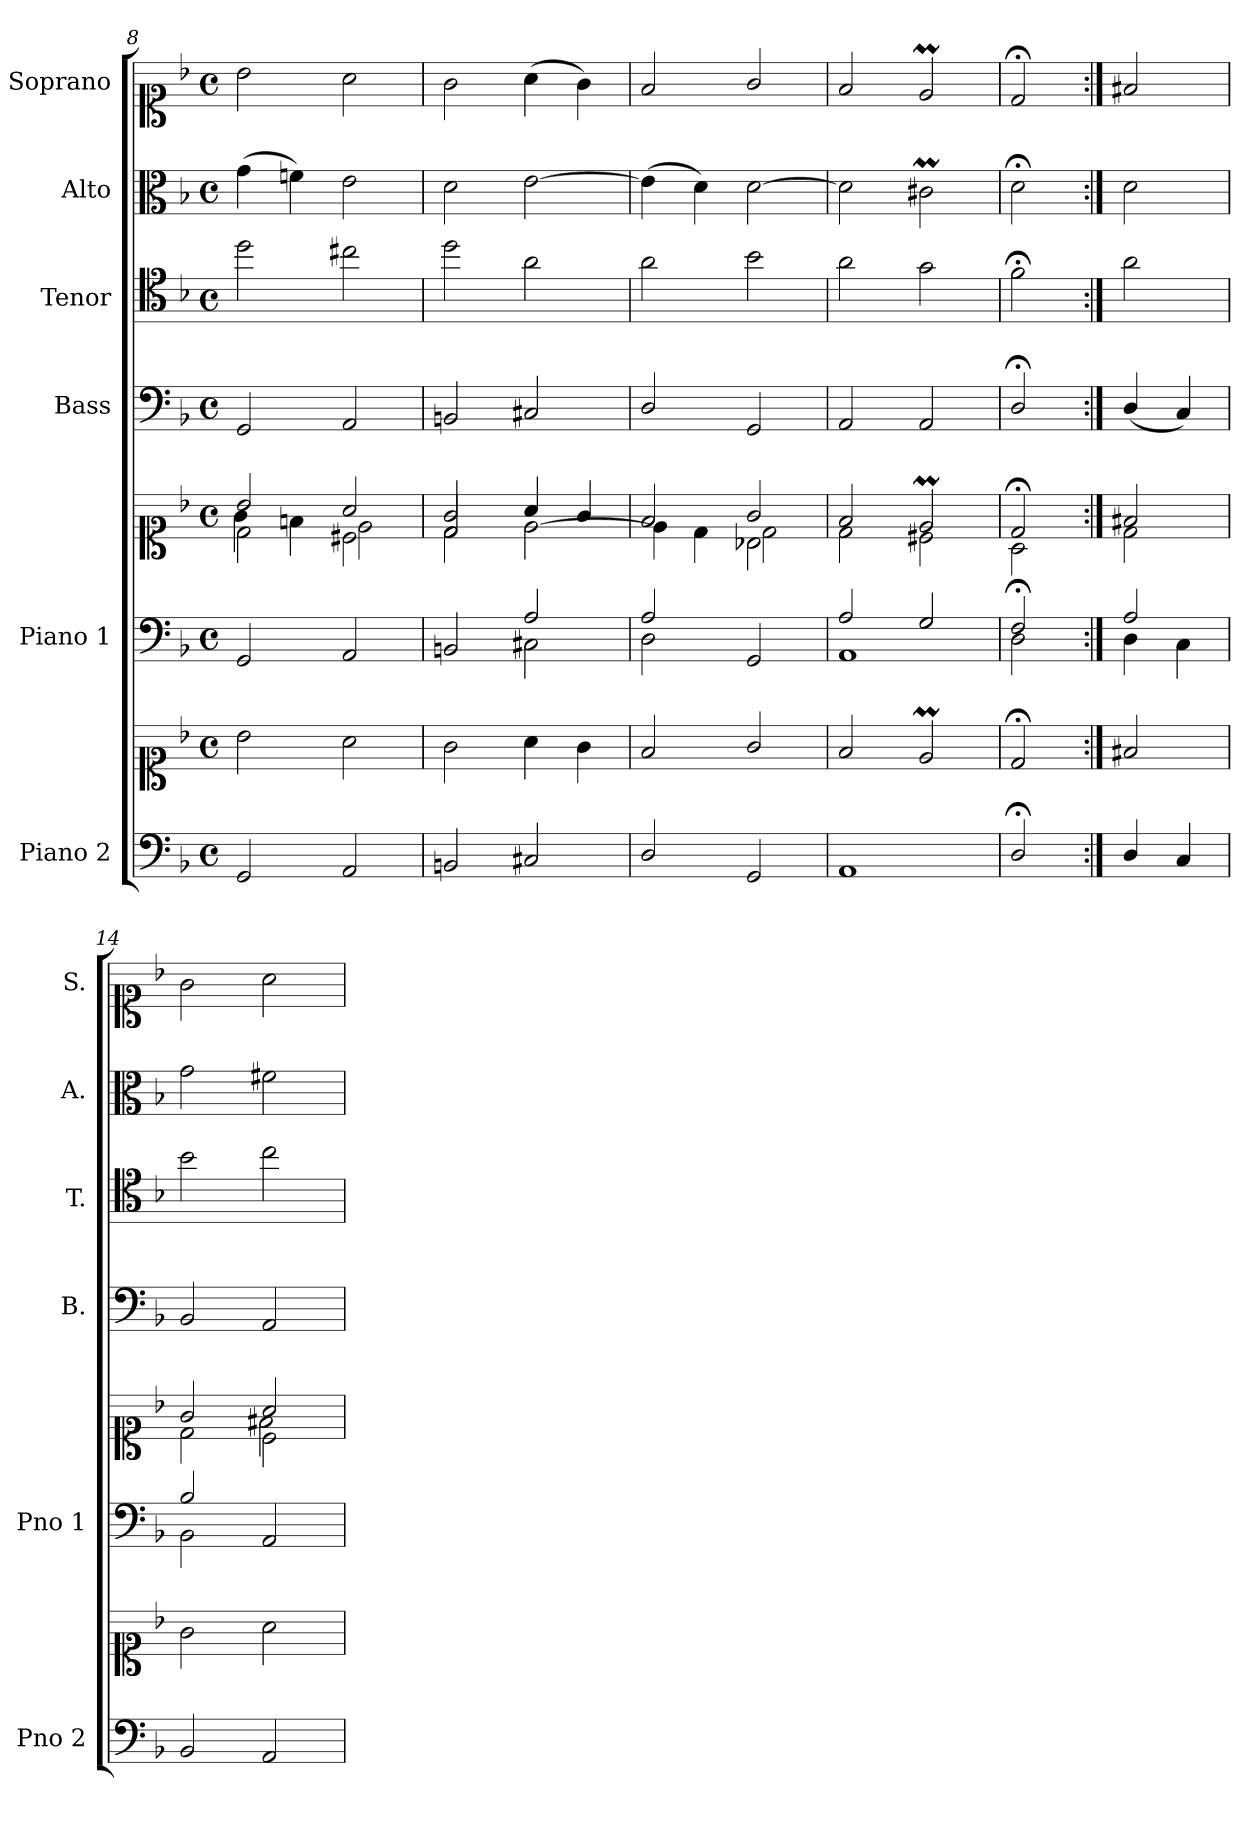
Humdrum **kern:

**kern	**kern	**kern	**kern	**kern	**kern	**kern	**kern
*part6	*part6	*part5	*part5	*part4	*part3	*part2	*part1
*staff8	*staff7	*staff6	*staff5	*staff4	*staff3	*staff2	*staff1
*I"Piano 2	*	*I"Piano 1	*	*I"Bass	*I"Tenor	*I"Alto	*I"Soprano
*I'Pno 2	*	*I'Pno 1	*	*I'B.	*I'T.	*I'A.	*I'S.
*clefF4	*clefC1	*clefF4	*clefC1	*clefF4	*clefC4	*clefC3	*clefC1
*	*	*	*	*	*ITrd7c12	*	*
*k[b-]	*k[b-]	*k[b-]	*k[b-]	*k[b-]	*k[b-]	*k[b-]	*k[b-]
*F:	*F:	*F:	*F:	*F:	*F:	*F:	*F:
*M4/4	*M4/4	*M4/4	*M4/4	*M4/4	*M4/4	*M4/4	*M4/4
*met(c)	*met(c)	*met(c)	*met(c)	*met(c)	*met(c)	*met(c)	*met(c)
=8	=8	=8	=8	=8	=8	=8	=8
*	*	*	*^	*	*	*	*
*	*	*	*	*^	*	*	*	*
2GG/	2b-\	2GG/	2b-/	2d\	4g\	2GG/	2d\	(4g\	2b-\
.	.	.	.	.	4fn\	.	.	4fn\)	.
2AA/	2a\	2AA/	2a/	2c#X\	2e\	2AA/	2c#X\	2e\	2a\
=9	=9	=9	=9	=9	=9	=9	=9	=9	=9
*	*	*^	*	*	*	*	*	*	*
2BBn/	2g\	2ryy	2BBn/	2g/	2d\	2d/	2BBn/	2d\	2d\	2g\
2C#X/	4a\	2A/	2C#X\	4a/	2ryy	[<2e\	2C#X/	2A\	[>2e\	(4a\
.	4g\	.	.	4g/	.	.	.	.	.	4g\)
=10	=10	=10	=10	=10	=10	=10	=10	=10	=10	=10
2D/	2f/	2A/	2D\	2f/	2ryy	4e\]	2D/	2A\	(4e\]	2f/
.	.	.	.	.	.	4d\	.	.	4d\)	.
2GG/	2g/	2ryy	2GG/	2g/	2B-X\	2d\	2GG/	2B-\	[>2d\	2g/
*	*	*	*	*	*v	*v	*	*	*	*
=11	=11	=11	=11	=11	=11	=11	=11	=11	=11
1AA/	2f/	2A/	1AA\	2f/	2d\	2AA/	2A\	2d\]	2f/
.	2em/	2G/	.	2em/	2c#X\	2AA/	2G\	2c#Xm\	2em/
=12	=12	=12	=12	=12	=12	=12	=12	=12	=12
2D;/	2d;</	2F;/	2D\	2d;</	2A\	2D;</	2F;<\	2d;<\	2d;</
=13:|!	=13:|!	=13:|!	=13:|!	=13:|!	=13:|!	=13:|!	=13:|!	=13:|!	=13:|!
4D/	2f#X/	2A/	4D\	2f#X/	2d\	(4D/	2A\	2d\	2f#X/
4C/	.	.	4C\	.	.	4C/)	.	.	.
=14	=14	=14	=14	=14	=14	=14	=14	=14	=14
*	*	*	*	*	*^	*	*	*	*
2BB-/	2g\	2B-/	2BB-\	2g/	2ryy	2d\	2BB-/	2B-\	2g\	2g\
2AA/	2a\	2ryy	2AA/	2a/	2c\	2f#X\	2AA/	2c\	2f#X\	2a\
*	*	*v	*v	*	*	*	*	*	*	*
*	*	*	*v	*v	*v	*	*	*	*
=	=	=	=	=	=	=	=
*-	*-	*-	*-	*-	*-	*-	*-
